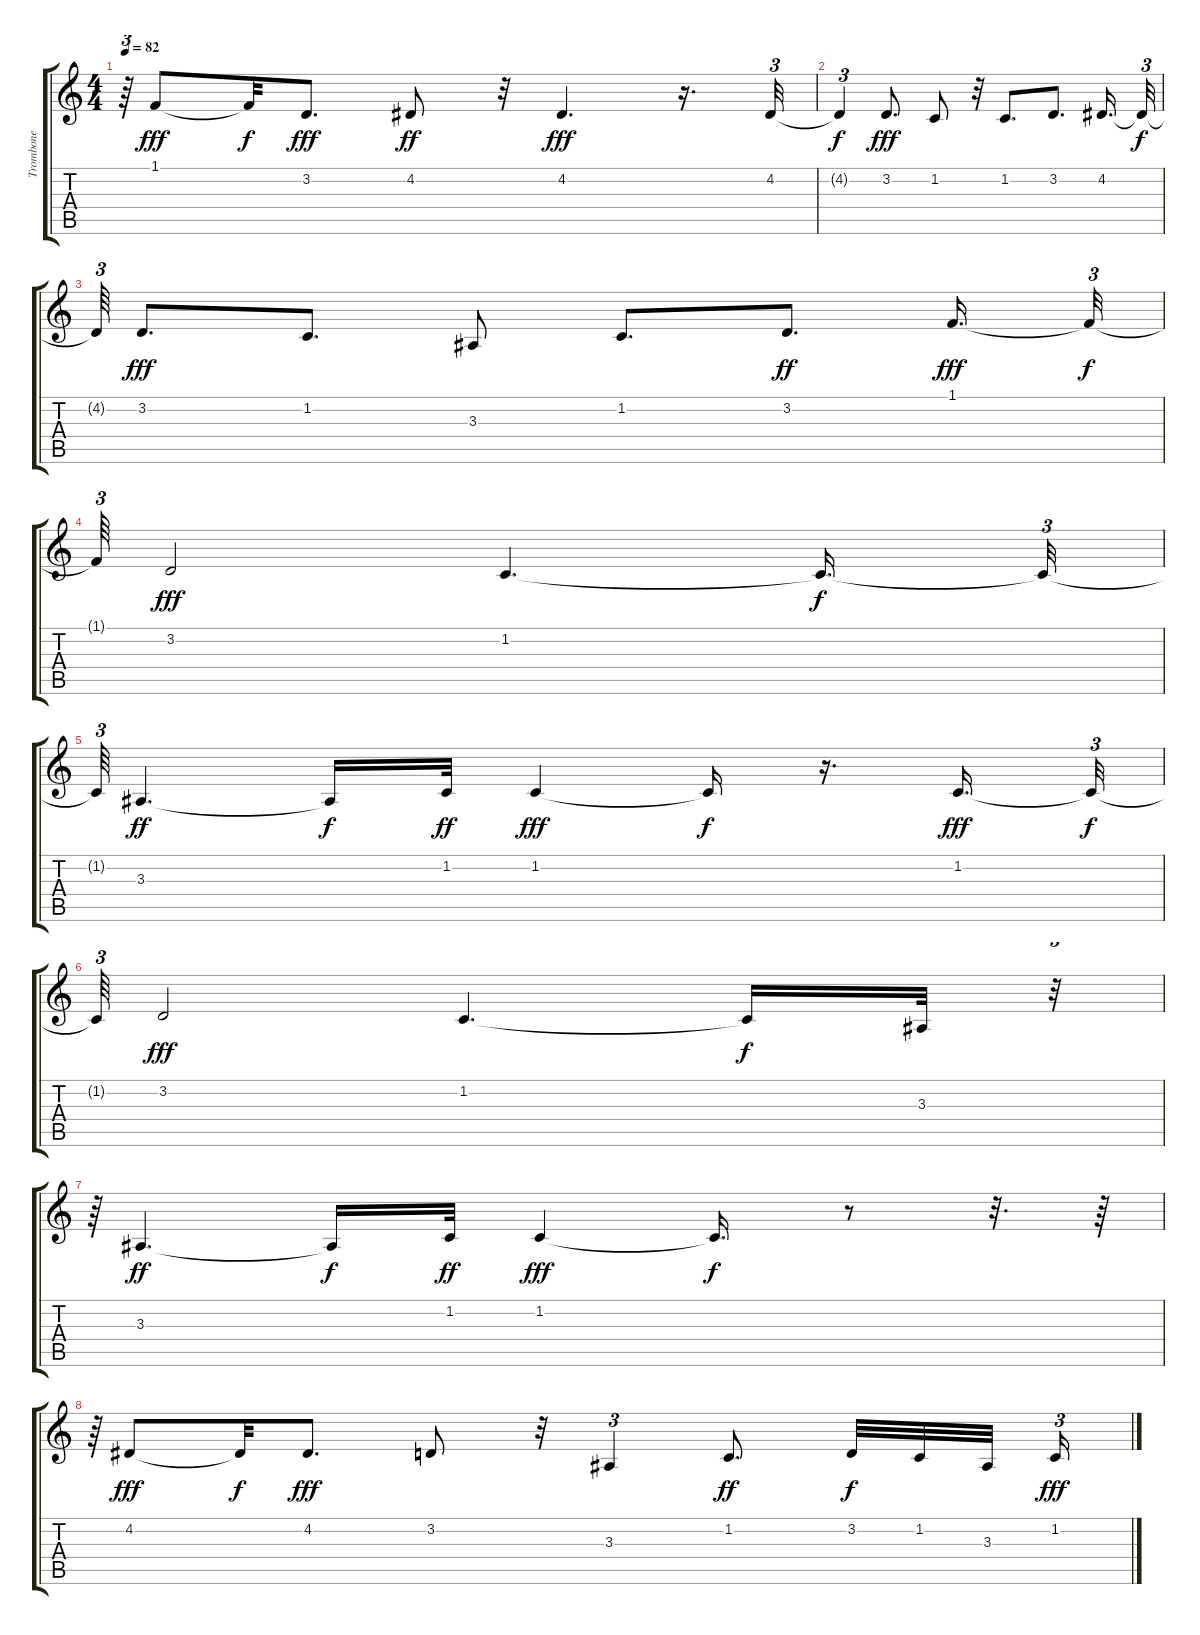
\track ("Trombone" "Trombone") {instrument trombone}
\staff {score tabs}
\tuning (E4 B3 G3 D3 A2 E2) {hide}
\ts (4 4)
\tempo 82
\clef g2
\ks c
r.64{tu (3 2) dy f} 1.1.8{dy fff} 1.1{t}.32{dy f} 3.2.8{d dy fff} 4.2.8{dy ff} r.32 4.2.4{d dy fff} r.16{d} 4.2.32{tu (3 2)} |
4.2{t}.4{tu (3 2) dy f} 3.2.8{d dy fff} 1.2.8 r.32 1.2.8{d} 3.2.8{d} 4.2.16{d} 4.2{t}.32{tu (3 2) dy f} |
4.2{t}.64{tu (3 2)} 3.2.8{d dy fff} 1.2.8{d} 3.3.8 1.2.8{d} 3.2.8{d dy ff} 1.1.16{d dy fff} 1.1{t}.32{tu (3 2) dy f} |
1.1{t}.64{tu (3 2)} 3.2.2{dy fff} 1.2.4{d} 1.2{t}.16{d dy f} 1.2{t}.32{tu (3 2)} |
1.2{t}.64{tu (3 2)} 3.3.4{d dy ff} 3.3{t}.16{dy f} 1.2.32{dy ff} 1.2.4{dy fff} 1.2{t}.16{dy f} r.16{d} 1.2.16{d dy fff} 1.2{t}.32{tu (3 2) dy f} |
1.2{t}.64{tu (3 2)} 3.2.2{dy fff} 1.2.4{d} 1.2{t}.16{dy f} 3.3.32 r.32{tu (3 2)} |
r.64{tu (3 2)} 3.3.4{d dy ff} 3.3{t}.16{dy f} 1.2.32{dy ff} 1.2.4{dy fff} 1.2{t}.16{d dy f} r.8 r.32{d} r.64 |
r.64{tu (3 2)} 4.2.8{dy fff} 4.2{t}.32{dy f} 4.2.8{d dy fff} 3.2.8 r.32 3.3.4{tu (3 2)} 1.2.8{d dy ff} 3.2.32{dy f} 1.2.32 3.3.32 1.2.16{tu (3 2) dy fff}
